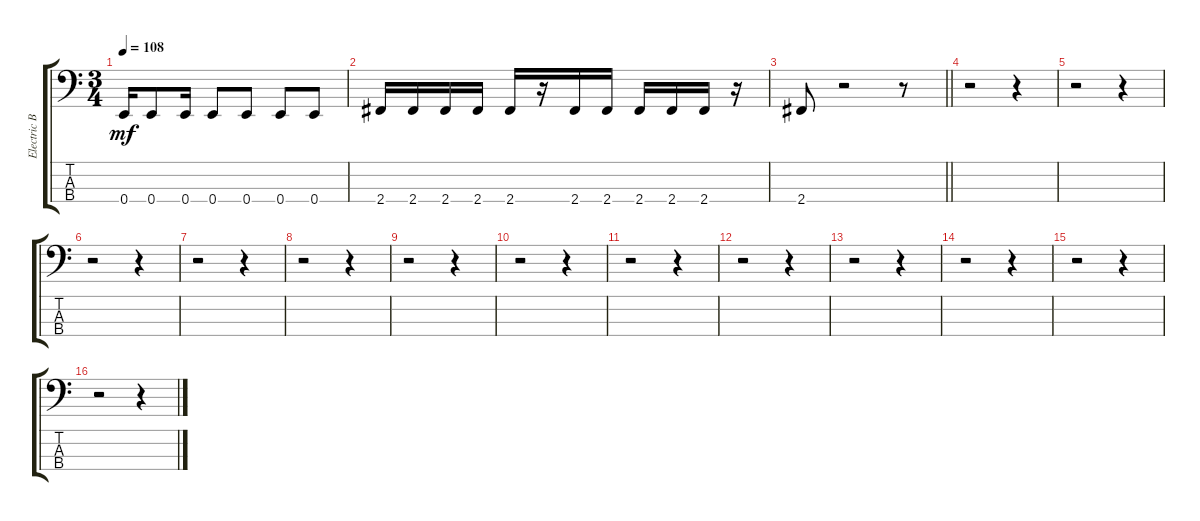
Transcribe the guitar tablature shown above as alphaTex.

\track ("Electric Bass" "Electric B") {instrument electricbassfinger}
\staff {score tabs}
\tuning (G2 D2 A1 E1) {hide}
\ts (3 4)
\tempo 108
\clef f4
\ks c
0.4.16{dy mf} 0.4.8 0.4.16 0.4.8 0.4.8 0.4.8 0.4.8 |
2.4.16 2.4.16 2.4.16 2.4.16 2.4.16 r.16 2.4.16 2.4.16 2.4.16 2.4.16 2.4.16 r.16 |
\barLineRight lightlight
2.4.8 r.2 r.8 |
r.2 r.4 |
r.2 r.4 |
r.2 r.4 |
r.2 r.4 |
r.2 r.4 |
r.2 r.4 |
r.2 r.4 |
r.2 r.4 |
r.2 r.4 |
r.2 r.4 |
r.2 r.4 |
r.2 r.4 |
r.2 r.4
